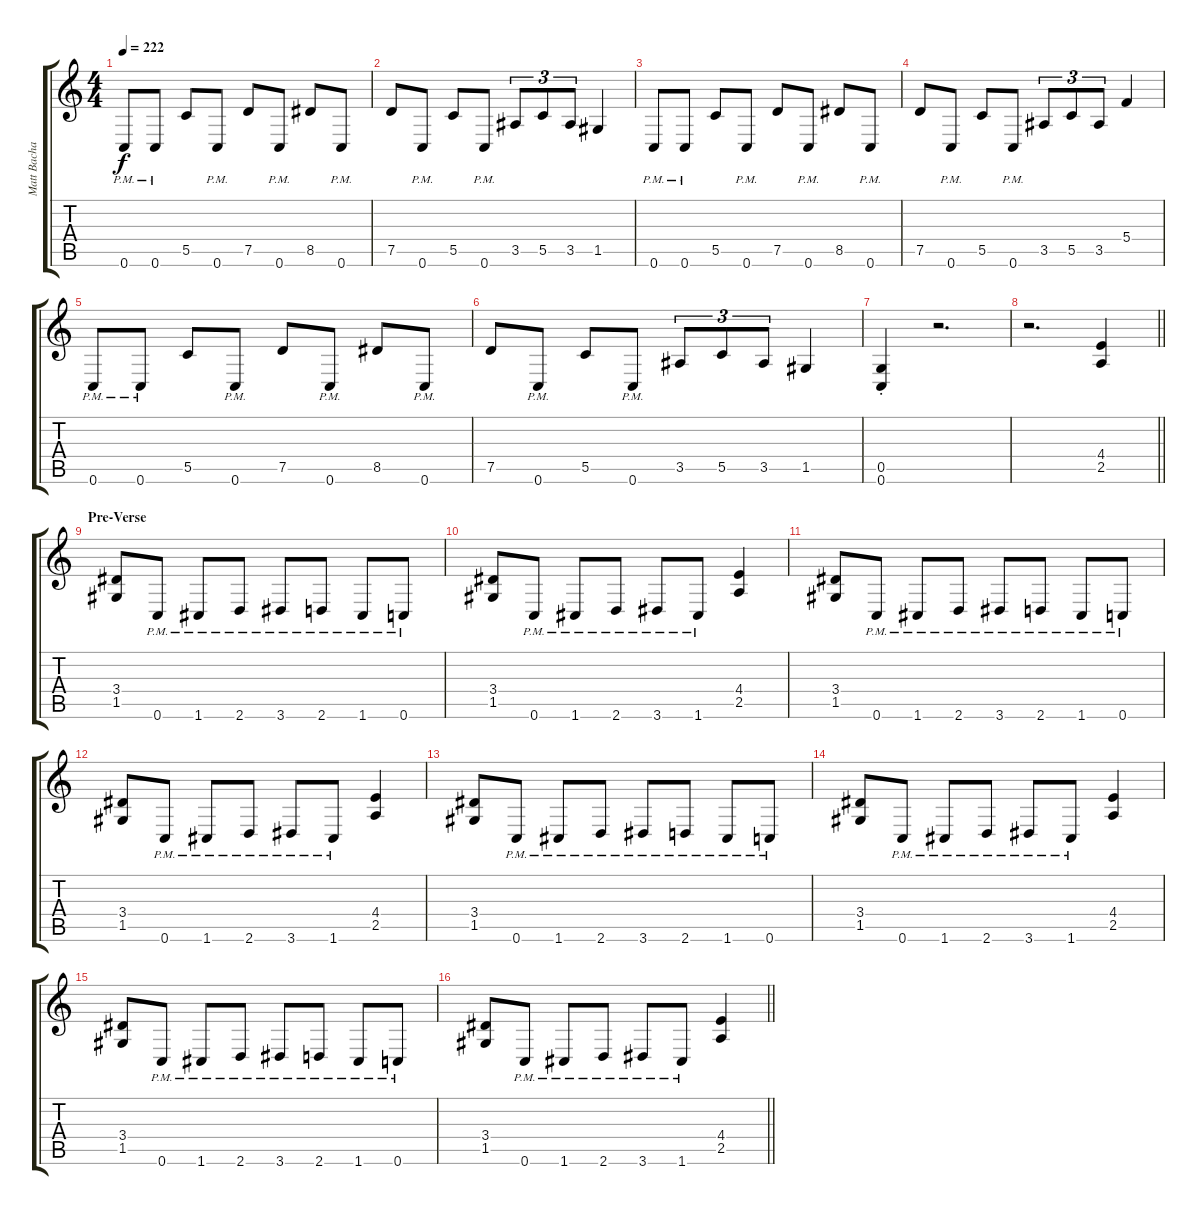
\track ("Matt Bachand" "Matt Bacha") {instrument distortionguitar}
\staff {score tabs}
\tuning (D4 A3 F3 C3 G2 C2) {hide}
\ts (4 4)
\tempo 222
\clef g2
\ks c
0.6{pm}.8{dy f} 0.6{pm}.8 5.5.8 0.6{pm}.8 7.5.8 0.6{pm}.8 8.5.8 0.6{pm}.8 |
7.5.8 0.6{pm}.8 5.5.8 0.6{pm}.8 3.5.8{tu (3 2)} 5.5.8{tu (3 2)} 3.5.8{tu (3 2)} 1.5.4 |
0.6{pm}.8 0.6{pm}.8 5.5.8 0.6{pm}.8 7.5.8 0.6{pm}.8 8.5.8 0.6{pm}.8 |
7.5.8 0.6{pm}.8 5.5.8 0.6{pm}.8 3.5.8{tu (3 2)} 5.5.8{tu (3 2)} 3.5.8{tu (3 2)} 5.4.4 |
0.6{pm}.8 0.6{pm}.8 5.5.8 0.6{pm}.8 7.5.8 0.6{pm}.8 8.5.8 0.6{pm}.8 |
7.5.8 0.6{pm}.8 5.5.8 0.6{pm}.8 3.5.8{tu (3 2)} 5.5.8{tu (3 2)} 3.5.8{tu (3 2)} 1.5.4 |
(0.5{st} 0.6{st}).4 r.2{d} |
\barLineRight lightlight
r.2{d} (4.4 2.5).4 |
\section ("" "Pre-Verse")
(3.4 1.5).8 0.6{pm}.8 1.6{pm}.8 2.6{pm}.8 3.6{pm}.8 2.6{pm}.8 1.6{pm}.8 0.6{pm}.8 |
(3.4 1.5).8 0.6{pm}.8 1.6{pm}.8 2.6{pm}.8 3.6{pm}.8 1.6{pm}.8 (4.4 2.5).4 |
(3.4 1.5).8 0.6{pm}.8 1.6{pm}.8 2.6{pm}.8 3.6{pm}.8 2.6{pm}.8 1.6{pm}.8 0.6{pm}.8 |
(3.4 1.5).8 0.6{pm}.8 1.6{pm}.8 2.6{pm}.8 3.6{pm}.8 1.6{pm}.8 (4.4 2.5).4 |
(3.4 1.5).8 0.6{pm}.8 1.6{pm}.8 2.6{pm}.8 3.6{pm}.8 2.6{pm}.8 1.6{pm}.8 0.6{pm}.8 |
(3.4 1.5).8 0.6{pm}.8 1.6{pm}.8 2.6{pm}.8 3.6{pm}.8 1.6{pm}.8 (4.4 2.5).4 |
(3.4 1.5).8 0.6{pm}.8 1.6{pm}.8 2.6{pm}.8 3.6{pm}.8 2.6{pm}.8 1.6{pm}.8 0.6{pm}.8 |
\barLineRight lightlight
(3.4 1.5).8 0.6{pm}.8 1.6{pm}.8 2.6{pm}.8 3.6{pm}.8 1.6{pm}.8 (4.4 2.5).4
